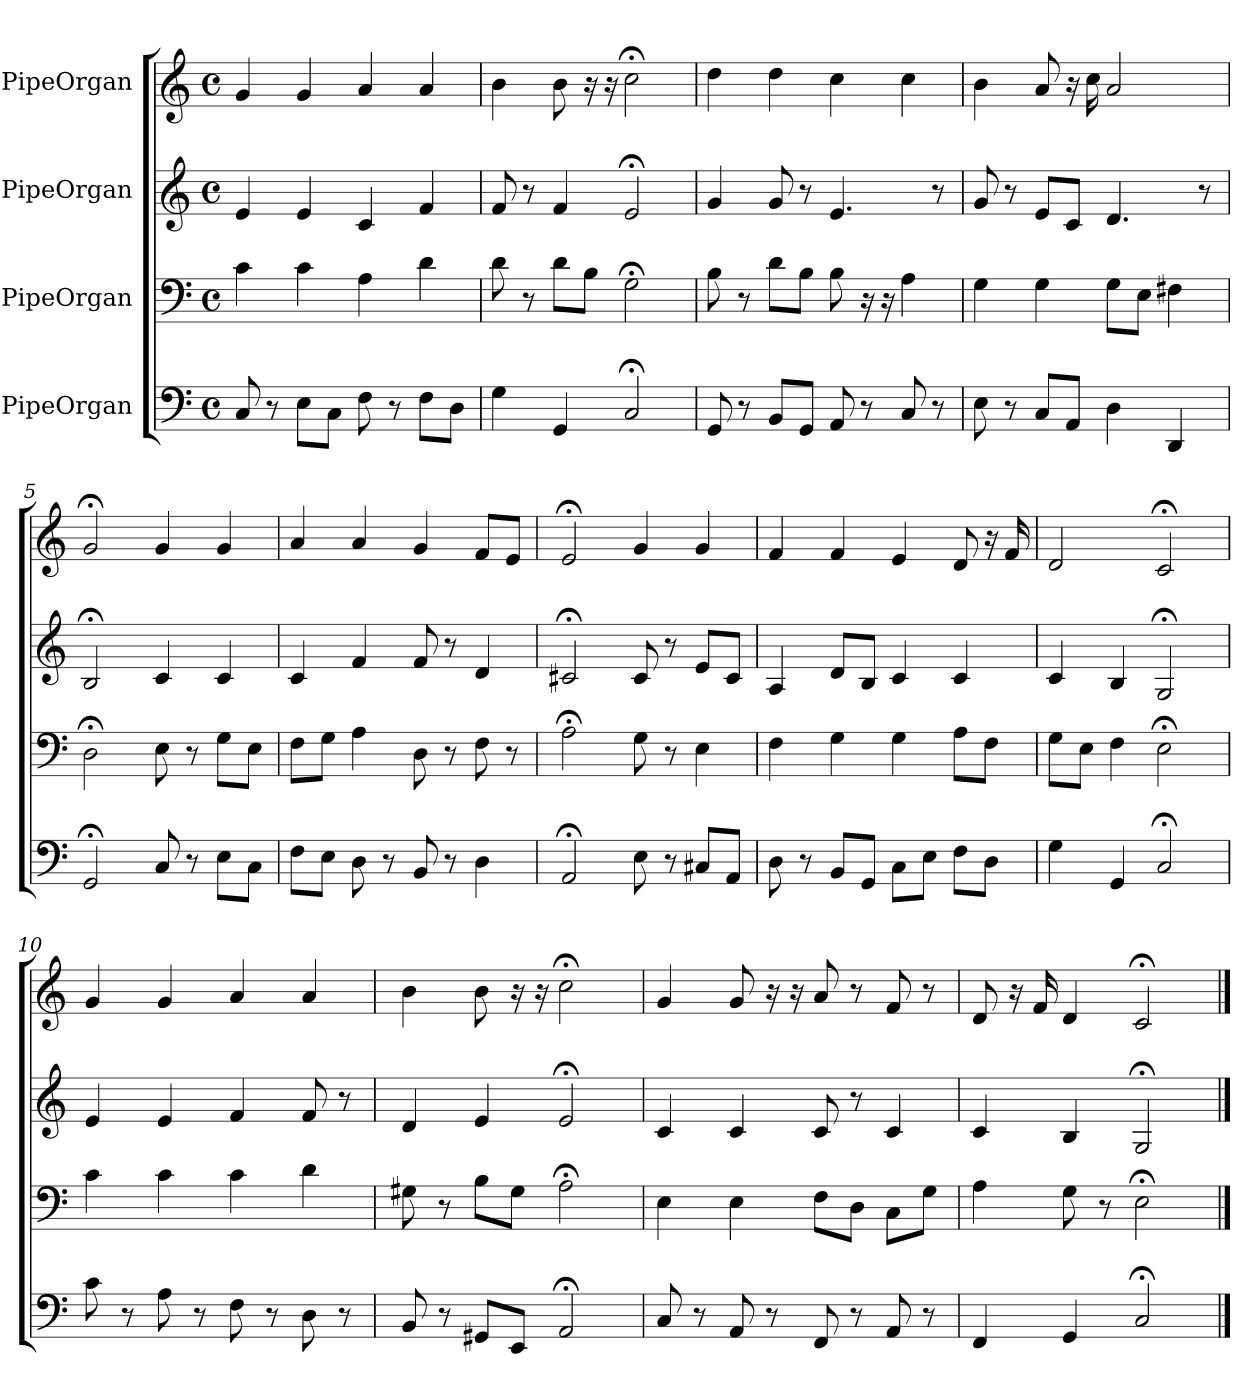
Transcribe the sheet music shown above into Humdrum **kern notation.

**kern	**kern	**kern	**kern
*part4	*part3	*part2	*part1
*staff4	*staff3	*staff2	*staff1
*I"PipeOrgan	*I"PipeOrgan	*I"PipeOrgan	*I"PipeOrgan
*k[]	*k[]	*k[]	*k[]
*C:	*C:	*C:	*C:
*M4/4	*M4/4	*M4/4	*M4/4
*met(c)	*met(c)	*met(c)	*met(c)
*MM60	*MM60	*MM60	*MM60
=1	=1	=1	=1
8C	4c	4e	4g
8r	.	.	.
8EL	4c	4e	4g
8CJ	.	.	.
8F	4A	4c	4a
8r	.	.	.
8FL	4d	4f	4a
8DJ	.	.	.
=2	=2	=2	=2
4G	8d	8f	4b
.	8r	8r	.
4GG	8dL	4f	8b
.	8BJ	.	16r
.	.	.	16r
2C;<	2G;<	2e;<	2cc;<
=3	=3	=3	=3
8GG	8B	4g	4dd
8r	8r	.	.
8BBL	8dL	8g	4dd
8GGJ	8BJ	8r	.
8AA	8B	4.e	4cc
8r	16r	.	.
.	16r	.	.
8C	4A	.	4cc
8r	.	8r	.
=4	=4	=4	=4
8E	4G	8g	4b
8r	.	8r	.
8CL	4G	8eL	8a
8AAJ	.	8cJ	16r
.	.	.	16cc
4D	8GL	4.d	2a
.	8EJ	.	.
4DD	4F#X	.	.
.	.	8r	.
=5	=5	=5	=5
2GG;<	2D;<	2B;<	2g;<
8C	8E	4c	4g
8r	8r	.	.
8EL	8GL	4c	4g
8CJ	8EJ	.	.
=6	=6	=6	=6
8FL	8FL	4c	4a
8EJ	8GJ	.	.
8D	4A	4f	4a
8r	.	.	.
8BB	8D	8f	4g
8r	8r	8r	.
4D	8F	4d	8fL
.	8r	.	8eJ
=7	=7	=7	=7
2AA;<	2A;<	2c#X;<	2e;<
8E	8G	8c#	4g
8r	8r	8r	.
8C#XL	4E	8eL	4g
8AAJ	.	8c#J	.
=8	=8	=8	=8
8D	4F	4A	4f
8r	.	.	.
8BBL	4G	8dL	4f
8GGJ	.	8BJ	.
8CL	4G	4c	4e
8EJ	.	.	.
8FL	8AL	4c	8d
8DJ	8FJ	.	16r
.	.	.	16f
=9	=9	=9	=9
4G	8GL	4c	2d
.	8EJ	.	.
4GG	4F	4B	.
2C;<	2E;<	2G;<	2c;<
=10	=10	=10	=10
8c	4c	4e	4g
8r	.	.	.
8A	4c	4e	4g
8r	.	.	.
8F	4c	4f	4a
8r	.	.	.
8D	4d	8f	4a
8r	.	8r	.
=11	=11	=11	=11
8BB	8G#X	4d	4b
8r	8r	.	.
8GG#XL	8BL	4e	8b
8EEJ	8G#J	.	16r
.	.	.	16r
2AA;<	2A;<	2e;<	2cc;<
=12	=12	=12	=12
8C	4E	4c	4g
8r	.	.	.
8AA	4E	4c	8g
8r	.	.	16r
.	.	.	16r
8FF	8FL	8c	8a
8r	8DJ	8r	8r
8AA	8CL	4c	8f
8r	8GJ	.	8r
=13	=13	=13	=13
4FF	4A	4c	8d
.	.	.	16r
.	.	.	16f
4GG	8G	4B	4d
.	8r	.	.
2C;<	2E;<	2G;<	2c;<
==	==	==	==
*-	*-	*-	*-
